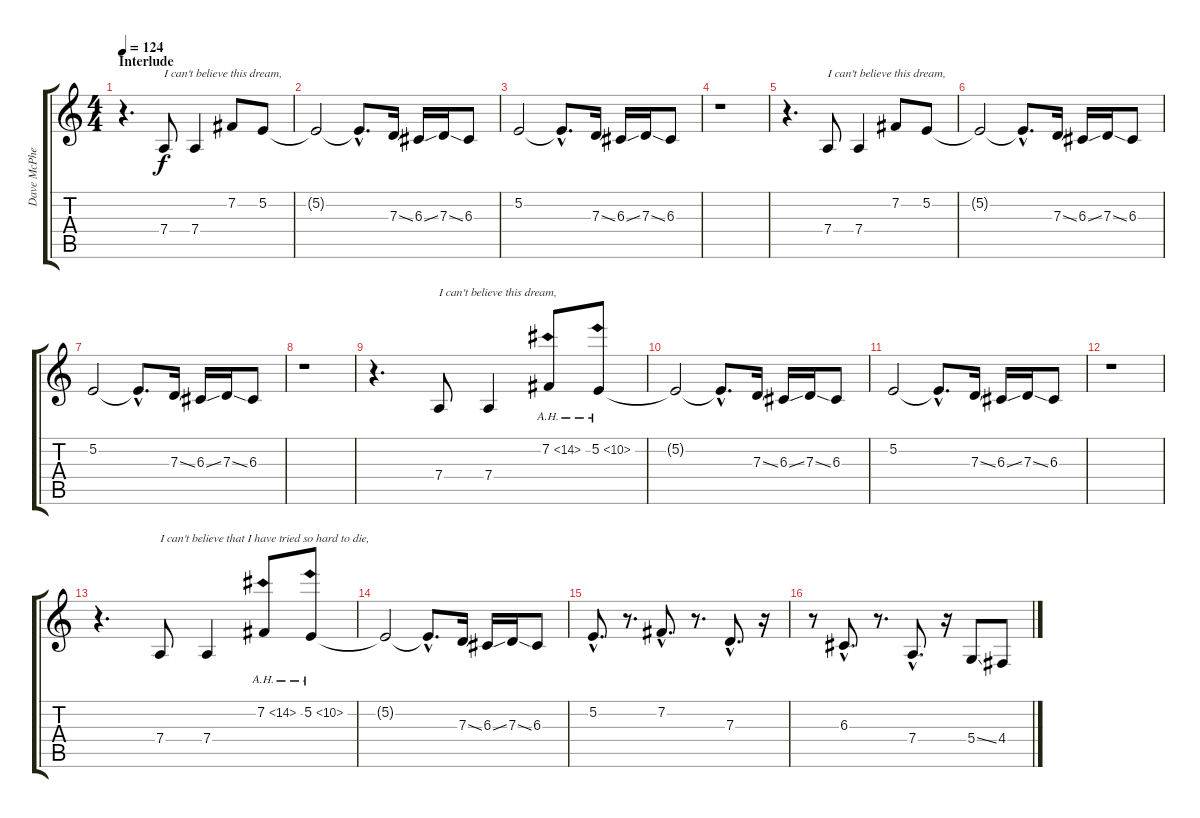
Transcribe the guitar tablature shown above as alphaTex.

\track ("Dave McPherson - Vocals" "Dave McPhe") {instrument choiraahs}
\staff {score tabs}
\tuning (E4 B3 G3 D3 A2 D2) {hide}
\ts (4 4)
\section ("" "Interlude")
\tempo 124
\clef g2
\ks c
r.4{d dy f volume 16 balance 8 instrument lead2sawtooth} 7.4.8{txt "I can't believe this dream,"} 7.4.4 7.2.8 5.2.8 |
5.2{t}.2 5.2{hac t}.8{d} 7.3{ss}.16 6.3{ss}.16 7.3{ss}.16 6.3.8 |
5.2.2 5.2{hac t}.8{d} 7.3{ss}.16 6.3{ss}.16 7.3{ss}.16 6.3.8 |
r.1 |
r.4{d} 7.4.8{txt "I can't believe this dream,"} 7.4.4 7.2.8 5.2.8 |
5.2{t}.2 5.2{hac t}.8{d} 7.3{ss}.16 6.3{ss}.16 7.3{ss}.16 6.3.8 |
5.2.2 5.2{hac t}.8{d} 7.3{ss}.16 6.3{ss}.16 7.3{ss}.16 6.3.8 |
r.1 |
r.4{d} 7.4.8{txt "I can't believe this dream,"} 7.4.4 7.2{ah 7}.8 5.2{ah 5}.8 |
5.2{t}.2 5.2{hac t}.8{d} 7.3{ss}.16 6.3{ss}.16 7.3{ss}.16 6.3.8 |
5.2.2 5.2{hac t}.8{d} 7.3{ss}.16 6.3{ss}.16 7.3{ss}.16 6.3.8 |
r.1 |
r.4{d} 7.4.8{txt "I can't believe that I have tried so hard to die,"} 7.4.4 7.2{ah 7}.8 5.2{ah 5}.8 |
5.2{t}.2 5.2{hac t}.8{d} 7.3{ss}.16 6.3{ss}.16 7.3{ss}.16 6.3.8 |
5.2{hac}.8{d} r.8{d} 7.2{hac}.8{d} r.8{d} 7.3{hac}.8{d} r.16 |
r.8 6.3{hac}.8{d} r.8{d} 7.4{hac}.8{d} r.16 5.4{ss}.8 4.4.8
